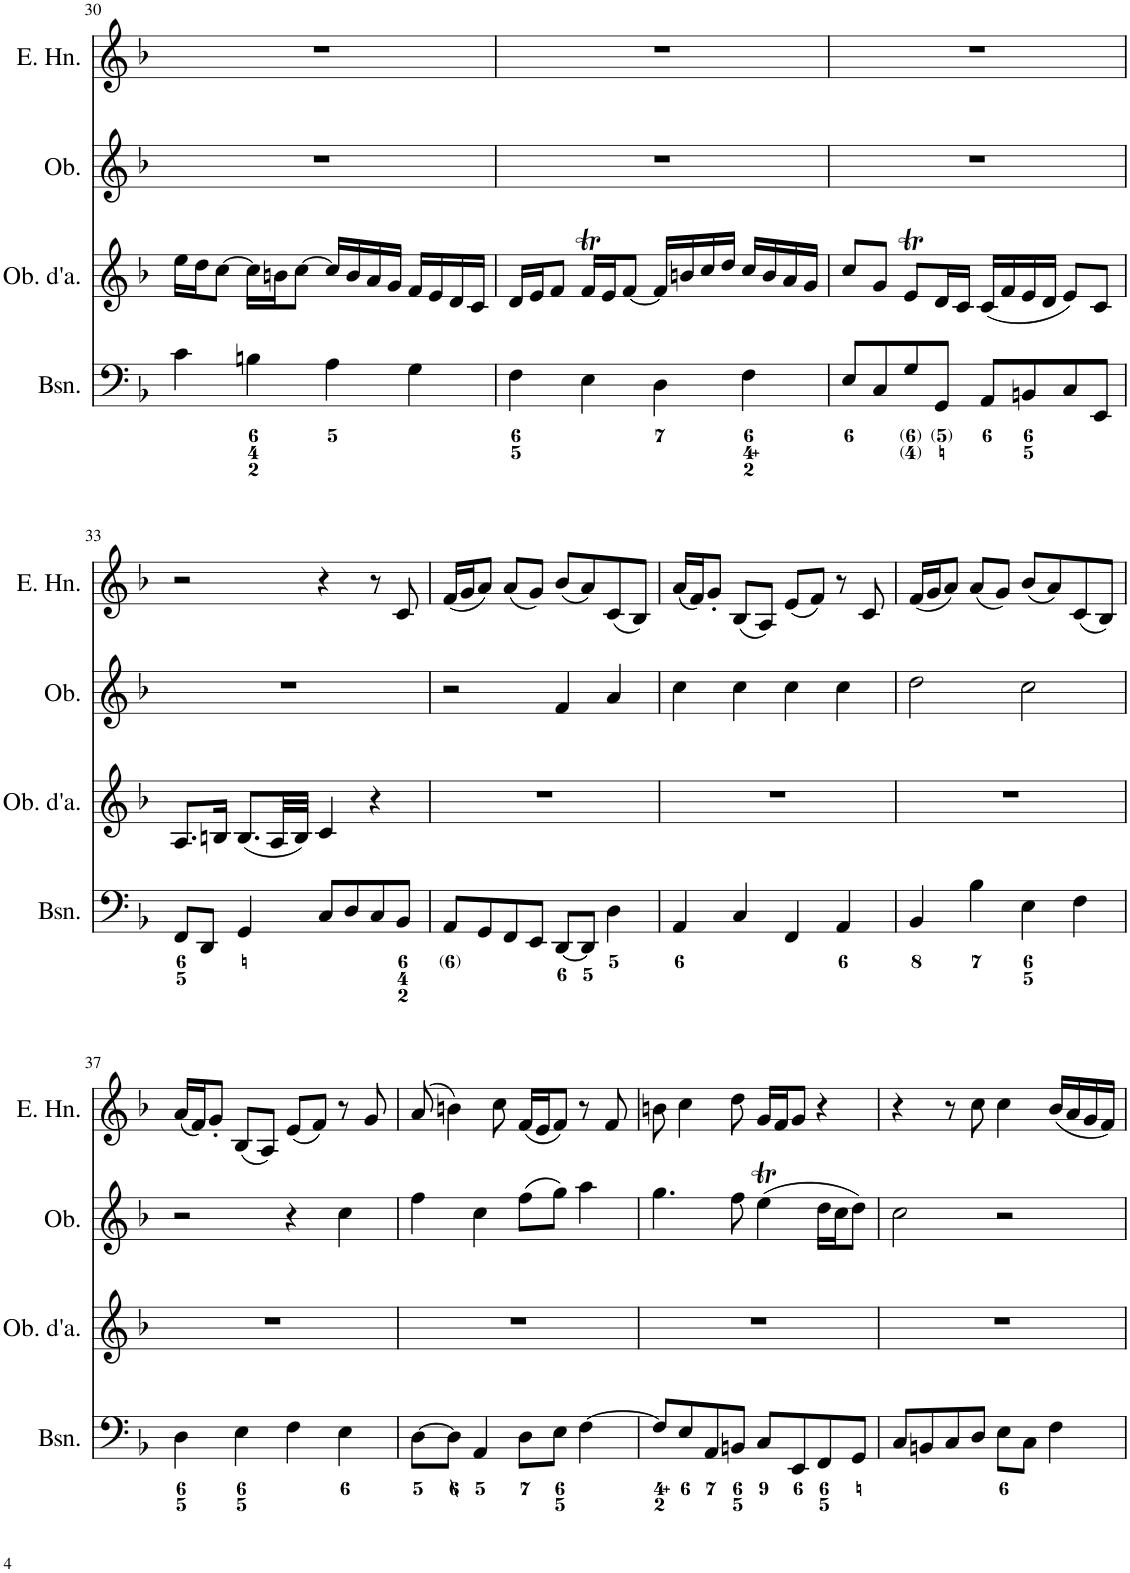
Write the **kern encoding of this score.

**kern	**kern	**kern	**kern
*part4	*part3	*part2	*part1
*staff4	*staff3	*staff2	*staff1
*I"Bassoon	*I"Oboe d'amore	*I"Oboe	*I"English Horn
*I'Bsn.	*I'Ob. d'a.	*I'Ob.	*I'E. Hn.
!!LO:PB:g=z
*clefF4	*clefG2	*clefG2	*clefG2
*	*	*	*ITrd4c7
*k[b-]	*k[b-]	*k[b-]	*k[b-]
*M4/4	*M4/4	*M4/4	*M4/4
*met(c)	*met(c)	*met(c)	*met(c)
=30	=30	=30	=30
4c\	16ee\LL	1r	1r
.	16dd\J	.	.
.	[8cc\J	.	.
4Bn\	16cc\LL]	.	.
.	16bn\J	.	.
.	[8cc\J	.	.
4A\	16cc/LL]	.	.
.	16b/	.	.
.	16a/	.	.
.	16g/JJ	.	.
4G\	16f/LL	.	.
.	16e/	.	.
.	16d/	.	.
.	16c/JJ	.	.
=31	=31	=31	=31
4F\	16d/LL	1r	1r
.	16e/J	.	.
.	8f/J	.	.
4E\	16fT/LL	.	.
.	16e/J	.	.
.	[8f/J	.	.
4D\	16f/LL]	.	.
.	16bn/	.	.
.	16cc/	.	.
.	16dd/JJ	.	.
4F\	16cc/LL	.	.
.	16b/	.	.
.	16a/	.	.
.	16g/JJ	.	.
=32	=32	=32	=32
8E/L	8cc/L	1r	1r
8C/	8g/J	.	.
8G/	8et/L	.	.
8GG/J	16d/L	.	.
.	16c/JJ	.	.
8AA/L	(16c/LL	.	.
.	16f/	.	.
8BBn/	16e/	.	.
.	16d/JJ	.	.
8C/	8e/L)	.	.
8EE/J	8c/J	.	.
!!LO:LB:g=z
=33	=33	=33	=33
8FF/L	8.A/L	1r	2r
8DD/J	.	.	.
.	16Bn/Jk	.	.
4GG/	(8.B/L	.	.
.	32A/LL	.	.
.	32B/JJJ)	.	.
8C/L	4c/	.	4r
8D/	.	.	.
8C/	4r	.	8r
8BB-/J	.	.	8c/
=34	=34	=34	=34
8AA/L	1r	2r	(16f/LL
.	.	.	16g/J
8GG/	.	.	8a/J)
8FF/	.	.	(8a/L
8EE/J	.	.	8g/J)
[8DD/L	.	4f/	(8b-/L
8DD/J]	.	.	8a/)
4D\	.	4a/	(8c/
.	.	.	8B-/J)
=35	=35	=35	=35
4AA/	1r	4cc\	(16a/LL
.	.	.	16f/J)
.	.	.	8g'/J
4C/	.	4cc\	(8B-/L
.	.	.	8A/J)
4FF/	.	4cc\	(8e/L
.	.	.	8f/J)
4AA/	.	4cc\	8r
.	.	.	8c/
=36	=36	=36	=36
4BB-/	1r	2dd\	(16f/LL
.	.	.	16g/J
.	.	.	8a/J)
4B-\	.	.	(8a/L
.	.	.	8g/J)
4E\	.	2cc\	(8b-/L
.	.	.	8a/)
4F\	.	.	(8c/
.	.	.	8B-/J)
!!LO:LB:g=z
=37	=37	=37	=37
4D\	1r	2r	(16a/LL
.	.	.	16f/J)
.	.	.	8g'/J
4E\	.	.	(8B-/L
.	.	.	8A/J)
4F\	.	4r	(8e/L
.	.	.	8f/J)
4E\	.	4cc\	8r
.	.	.	8g/
=38	=38	=38	=38
[8D\L	1r	4ff\	(8a/
8D\J]	.	.	4bn\)
4AA/	.	4cc\	.
.	.	.	8cc\
8D\L	.	(8ff\L	(16f/LL
.	.	.	16e/J
8E\J	.	8gg\J)	8f/J)
[4F\	.	4aa\	8r
.	.	.	8f/
=39	=39	=39	=39
8F/L]	1r	4.gg\	8bn\
8E/	.	.	4cc\
8AA/	.	.	.
8BBn/J	.	8ff\	8dd\
8C/L	.	(4eet\	16g/LL
.	.	.	16f/J
8EE/	.	.	8g/J
8FF/	.	16dd\LL	4r
.	.	16cc\J	.
8GG/J	.	8dd\J)	.
=40	=40	=40	=40
8C/L	1r	2cc\	4r
8BBn/	.	.	.
8C/	.	.	8r
8D/J	.	.	8cc\
8E\L	.	2r	4cc\
8C\J	.	.	.
4F\	.	.	(16b-/LL
.	.	.	16a/
.	.	.	16g/
.	.	.	16f/JJ)
=	=	=	=
*-	*-	*-	*-
